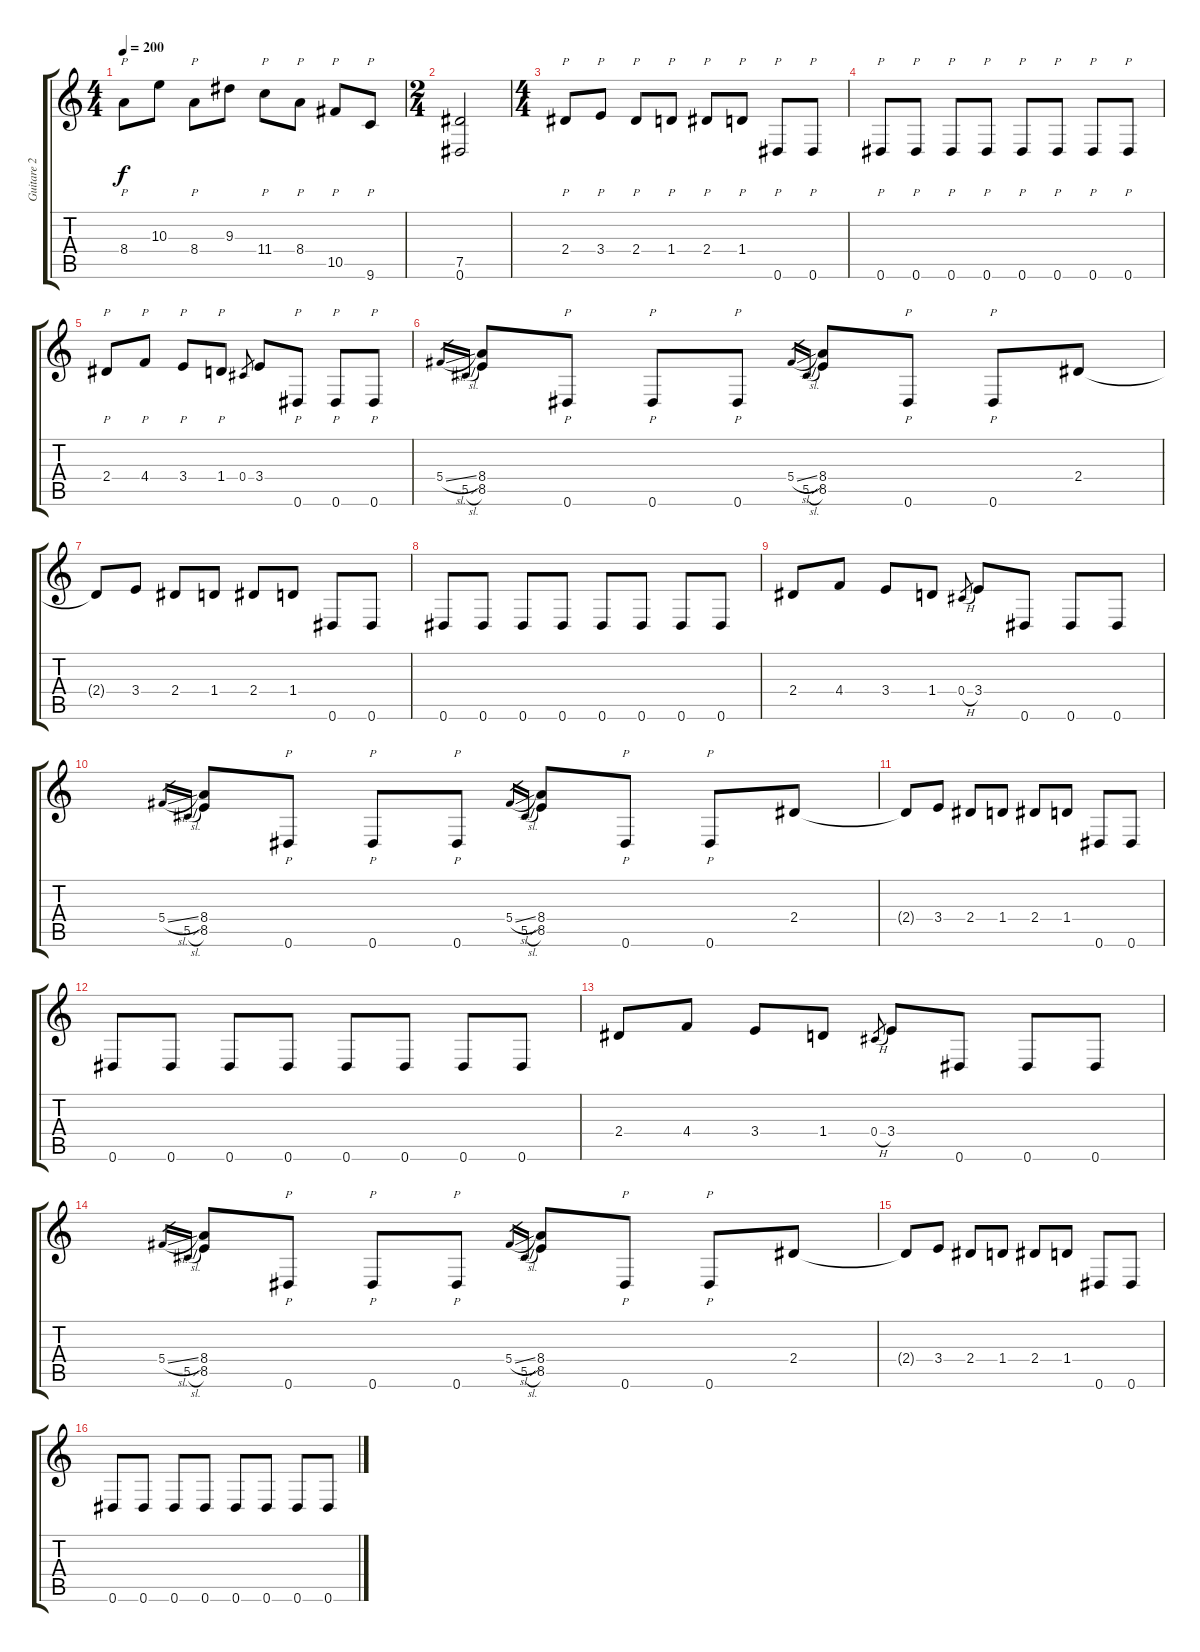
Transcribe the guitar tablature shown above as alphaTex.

\track ("Guitare 2" "Guitare 2") {instrument distortionguitar}
\staff {score tabs}
\tuning (Eb4 Bb3 Gb3 Db3 Ab2 Eb2) {hide}
\ts (4 4)
\tempo 200
\clef g2
\ks c
8.4.8{p dy f} 10.3.8 8.4.8{p} 9.3.8 11.4.8{p} 8.4.8{p} 10.5.8{p} 9.6.8{p} |
\ts (2 4)
(7.5 0.6).2 |
\ts (4 4)
2.4.8{p} 3.4.8{p} 2.4.8{p} 1.4.8{p} 2.4.8{p} 1.4.8{p} 0.6.8{p} 0.6.8{p} |
0.6.8{p} 0.6.8{p} 0.6.8{p} 0.6.8{p} 0.6.8{p} 0.6.8{p} 0.6.8{p} 0.6.8{p} |
2.4.8{p} 4.4.8{p} 3.4.8{p} 1.4.8{p} 0.4.8{gr} 3.4.8 0.6.8{p} 0.6.8{p} 0.6.8{p} |
5.4{sl}.16{gr} 5.5{sl}.16{gr} (8.4 8.5).8 0.6.8{p} 0.6.8{p} 0.6.8{p} 5.4{sl}.16{gr} 5.5{sl}.16{gr} (8.4 8.5).8 0.6.8{p} 0.6.8{p} 2.4.8 |
2.4{t}.8 3.4.8 2.4.8 1.4.8 2.4.8 1.4.8 0.6.8 0.6.8 |
0.6.8 0.6.8 0.6.8 0.6.8 0.6.8 0.6.8 0.6.8 0.6.8 |
2.4.8 4.4.8 3.4.8 1.4.8 0.4{h}.8{gr} 3.4.8 0.6.8 0.6.8 0.6.8 |
5.4{sl}.16{gr} 5.5{sl}.16{gr} (8.4 8.5).8 0.6.8{p} 0.6.8{p} 0.6.8{p} 5.4{sl}.16{gr} 5.5{sl}.16{gr} (8.4 8.5).8 0.6.8{p} 0.6.8{p} 2.4.8 |
2.4{t}.8 3.4.8 2.4.8 1.4.8 2.4.8 1.4.8 0.6.8 0.6.8 |
0.6.8 0.6.8 0.6.8 0.6.8 0.6.8 0.6.8 0.6.8 0.6.8 |
2.4.8 4.4.8 3.4.8 1.4.8 0.4{h}.8{gr} 3.4.8 0.6.8 0.6.8 0.6.8 |
5.4{sl}.16{gr} 5.5{sl}.16{gr} (8.4 8.5).8 0.6.8{p} 0.6.8{p} 0.6.8{p} 5.4{sl}.16{gr} 5.5{sl}.16{gr} (8.4 8.5).8 0.6.8{p} 0.6.8{p} 2.4.8 |
2.4{t}.8 3.4.8 2.4.8 1.4.8 2.4.8 1.4.8 0.6.8 0.6.8 |
0.6.8 0.6.8 0.6.8 0.6.8 0.6.8 0.6.8 0.6.8 0.6.8
